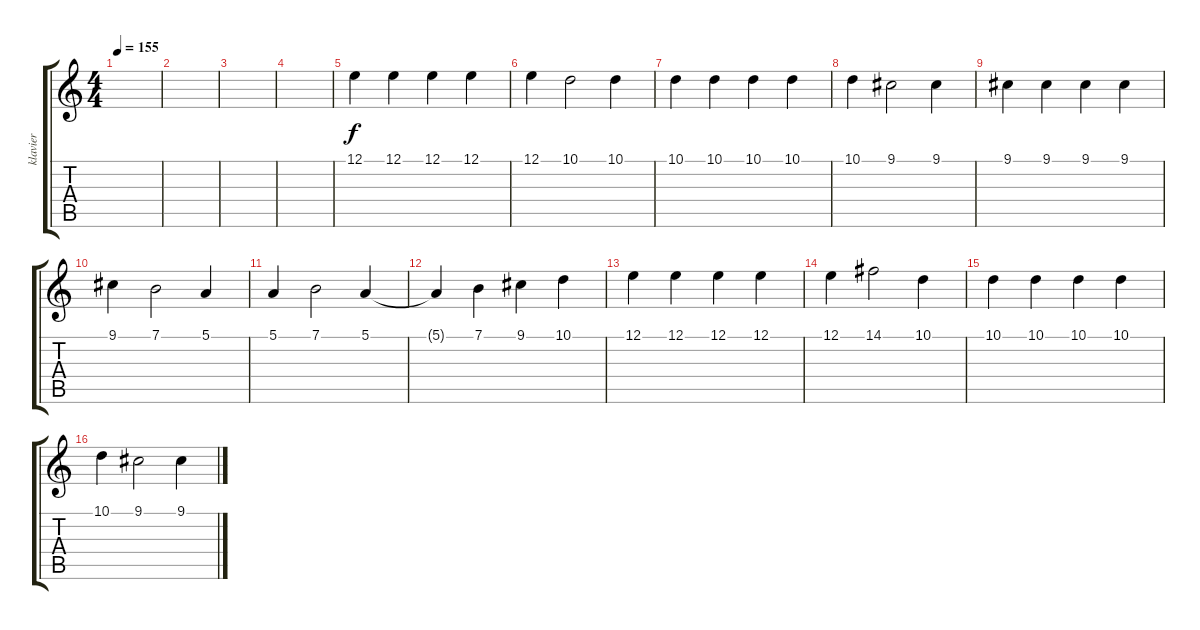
\track ("klavier" "klavier") {instrument acousticgrandpiano}
\staff {score tabs}
\tuning (E4 B3 G3 D3 A2 E2) {hide}
\ts (4 4)
\tempo 155
\clef g2
\ks c
|
|
|
|
12.1.4 12.1.4 12.1.4 12.1.4 |
12.1.4 10.1.2 10.1.4 |
10.1.4 10.1.4 10.1.4 10.1.4 |
10.1.4 9.1.2 9.1.4 |
9.1.4 9.1.4 9.1.4 9.1.4 |
9.1.4 7.1.2 5.1.4 |
5.1.4 7.1.2 5.1.4 |
5.1{t}.4 7.1.4 9.1.4 10.1.4 |
12.1.4 12.1.4 12.1.4 12.1.4 |
12.1.4 14.1.2 10.1.4 |
10.1.4 10.1.4 10.1.4 10.1.4 |
10.1.4 9.1.2 9.1.4
